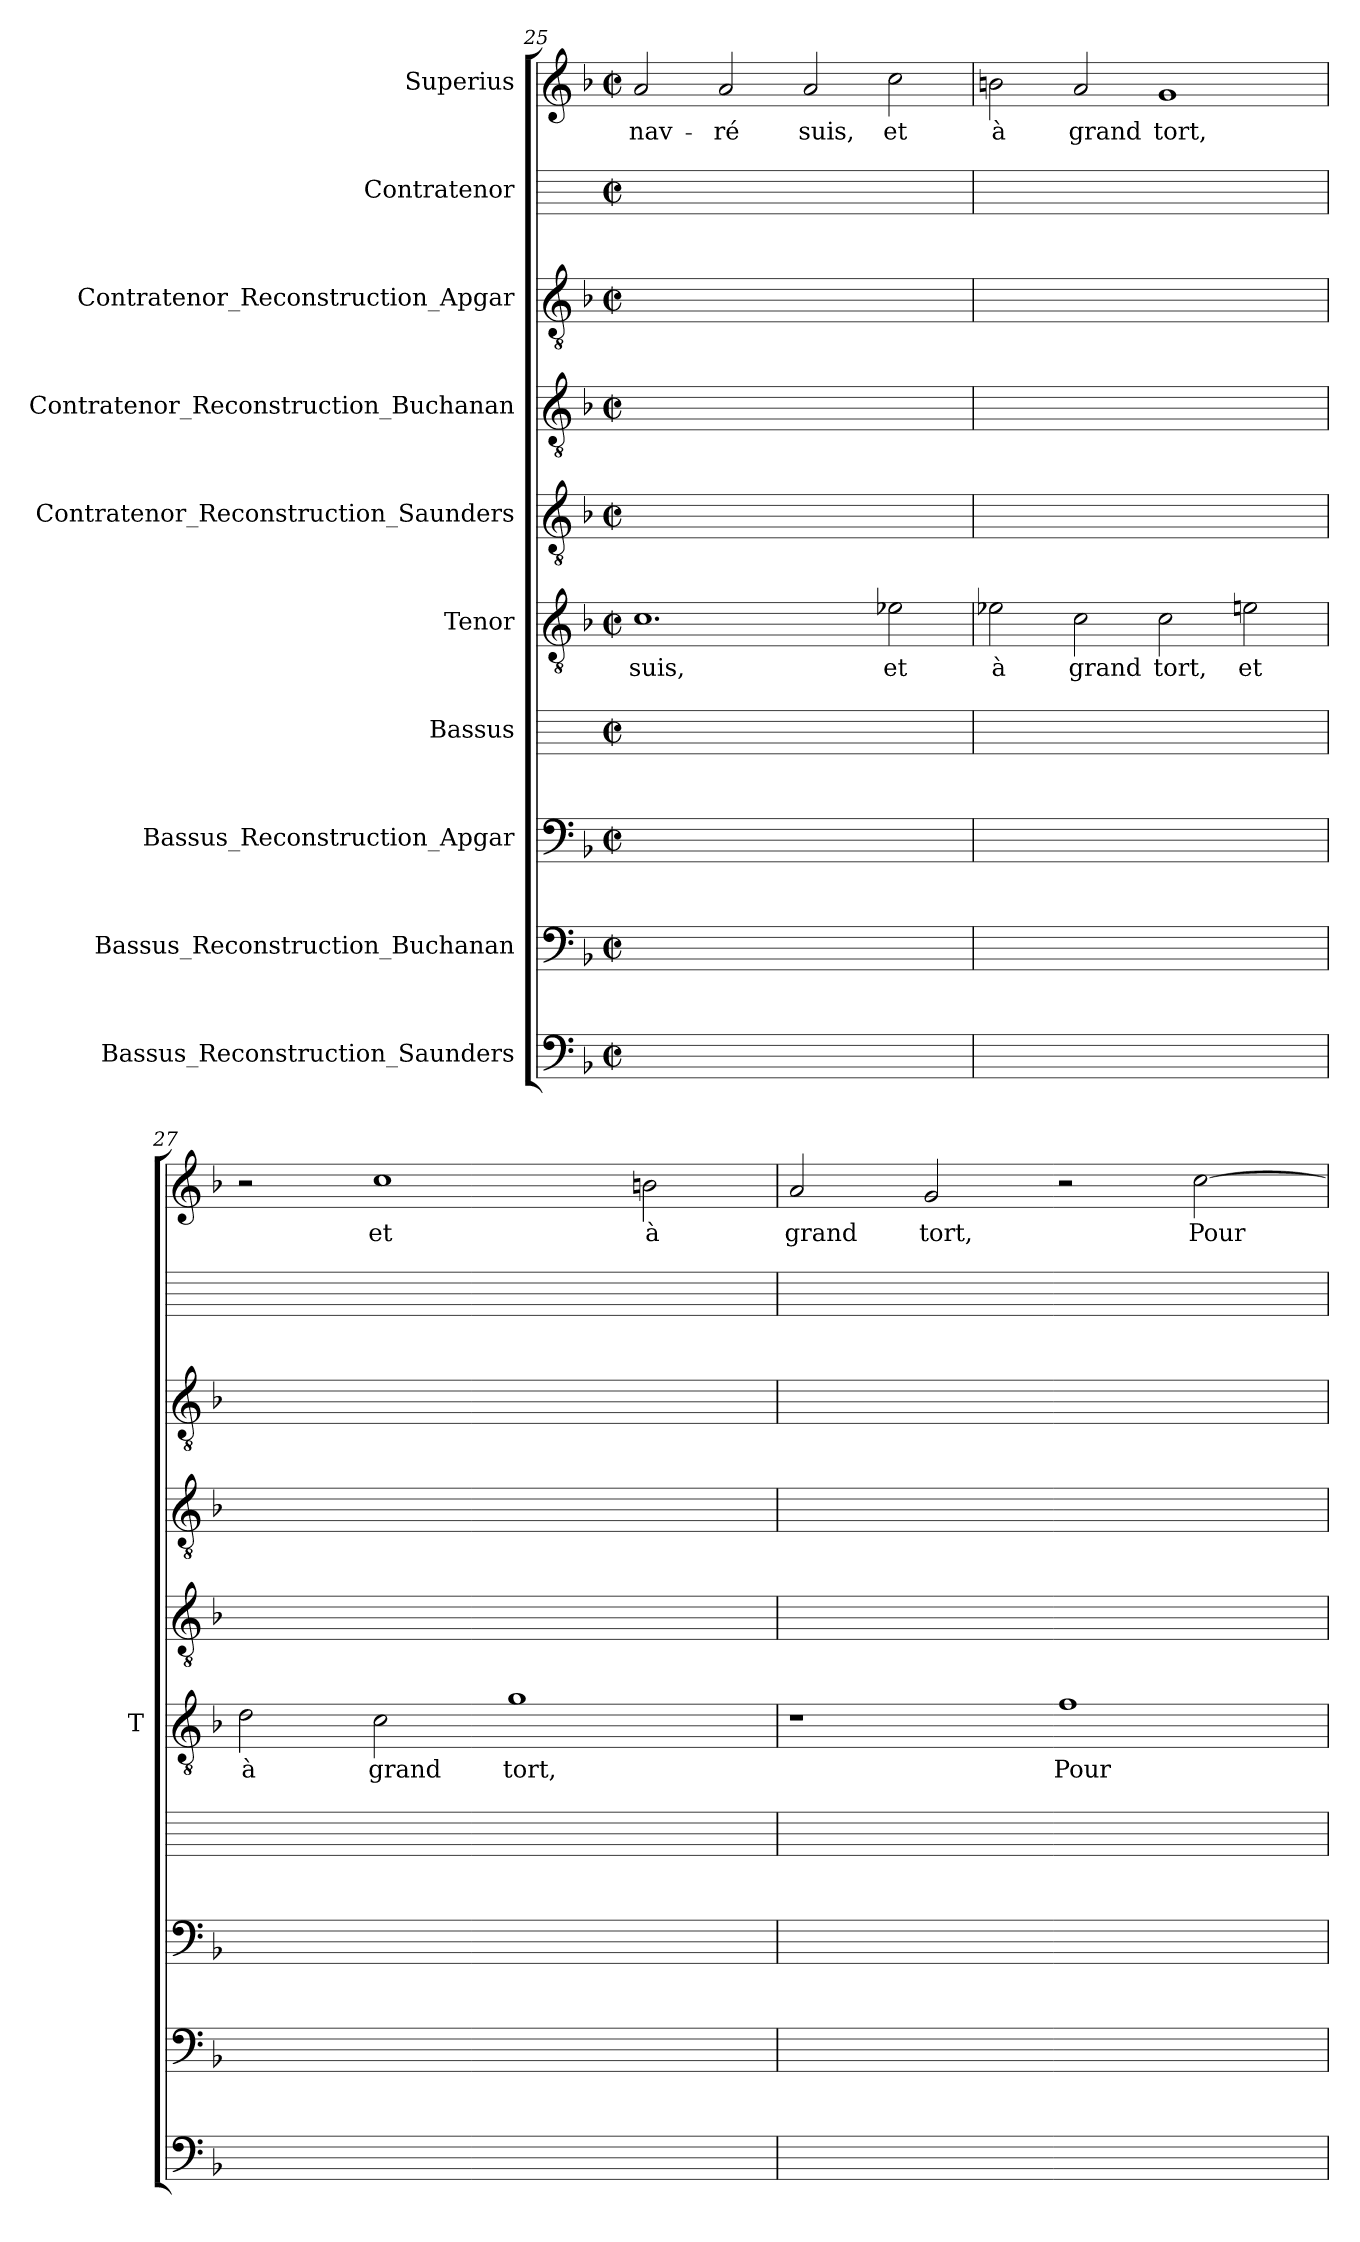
**kern	**kern	**kern	**kern	**kern	**text	**kern	**kern	**kern	**kern	**kern	**text
*part10	*part9	*part8	*part7	*part6	*part6	*part5	*part4	*part3	*part2	*part1	*part1
*staff10	*staff9	*staff8	*staff7	*staff6	*staff6	*staff5	*staff4	*staff3	*staff2	*staff1	*staff1
*I"Bassus_Reconstruction_Saunders	*I"Bassus_Reconstruction_Buchanan	*I"Bassus_Reconstruction_Apgar	*I"Bassus	*I"Tenor	*	*I"Contratenor_Reconstruction_Saunders	*I"Contratenor_Reconstruction_Buchanan	*I"Contratenor_Reconstruction_Apgar	*I"Contratenor	*I"Superius	*
*	*	*	*	*I'T	*	*	*	*	*	*	*
*clefF4	*clefF4	*clefF4	*	*clefGv2	*	*clefGv2	*clefGv2	*clefGv2	*	*clefG2	*
*k[b-]	*k[b-]	*k[b-]	*	*k[b-]	*	*k[b-]	*k[b-]	*k[b-]	*	*k[b-]	*
*F:	*F:	*F:	*	*F:	*	*F:	*F:	*F:	*	*F:	*
*M2/2	*M2/2	*M2/2	*M2/2	*M2/2	*	*M2/2	*M2/2	*M2/2	*M2/2	*M2/2	*
*met(c|)	*met(c|)	*met(c|)	*met(c|)	*met(c|)	*	*met(c|)	*met(c|)	*met(c|)	*met(c|)	*met(c|)	*
=25	=25	=25	=25	=25	=25	=25	=25	=25	=25	=25	=25
0ryy	0ryy	0ryy	0ryy	1.c	-suis,	0ryy	0ryy	0ryy	0ryy	2a	nav-
.	.	.	.	.	.	.	.	.	.	2a	-ré
.	.	.	.	.	.	.	.	.	.	2a	-suis,
.	.	.	.	2e-X	-et	.	.	.	.	2cc	-et
=26	=26	=26	=26	=26	=26	=26	=26	=26	=26	=26	=26
0ryy	0ryy	0ryy	0ryy	2e-X	-à	0ryy	0ryy	0ryy	0ryy	2b	-à
.	.	.	.	2c	-grand	.	.	.	.	2a	-grand
.	.	.	.	2c	-tort,	.	.	.	.	1g	-tort,
.	.	.	.	2e	-et	.	.	.	.	.	.
=27	=27	=27	=27	=27	=27	=27	=27	=27	=27	=27	=27
0ryy	0ryy	0ryy	0ryy	2d	-à	0ryy	0ryy	0ryy	0ryy	2r	.
.	.	.	.	2c	-grand	.	.	.	.	1cc	-et
.	.	.	.	1g	-tort,	.	.	.	.	.	.
.	.	.	.	.	.	.	.	.	.	2b	-à
=28	=28	=28	=28	=28	=28	=28	=28	=28	=28	=28	=28
0ryy	0ryy	0ryy	0ryy	1r	.	0ryy	0ryy	0ryy	0ryy	2a	-grand
.	.	.	.	.	.	.	.	.	.	2g	-tort,
.	.	.	.	1f	-Pour	.	.	.	.	2r	.
.	.	.	.	.	.	.	.	.	.	[2cc	-Pour
=	=	=	=	=	=	=	=	=	=	=	=
*-	*-	*-	*-	*-	*-	*-	*-	*-	*-	*-	*-
